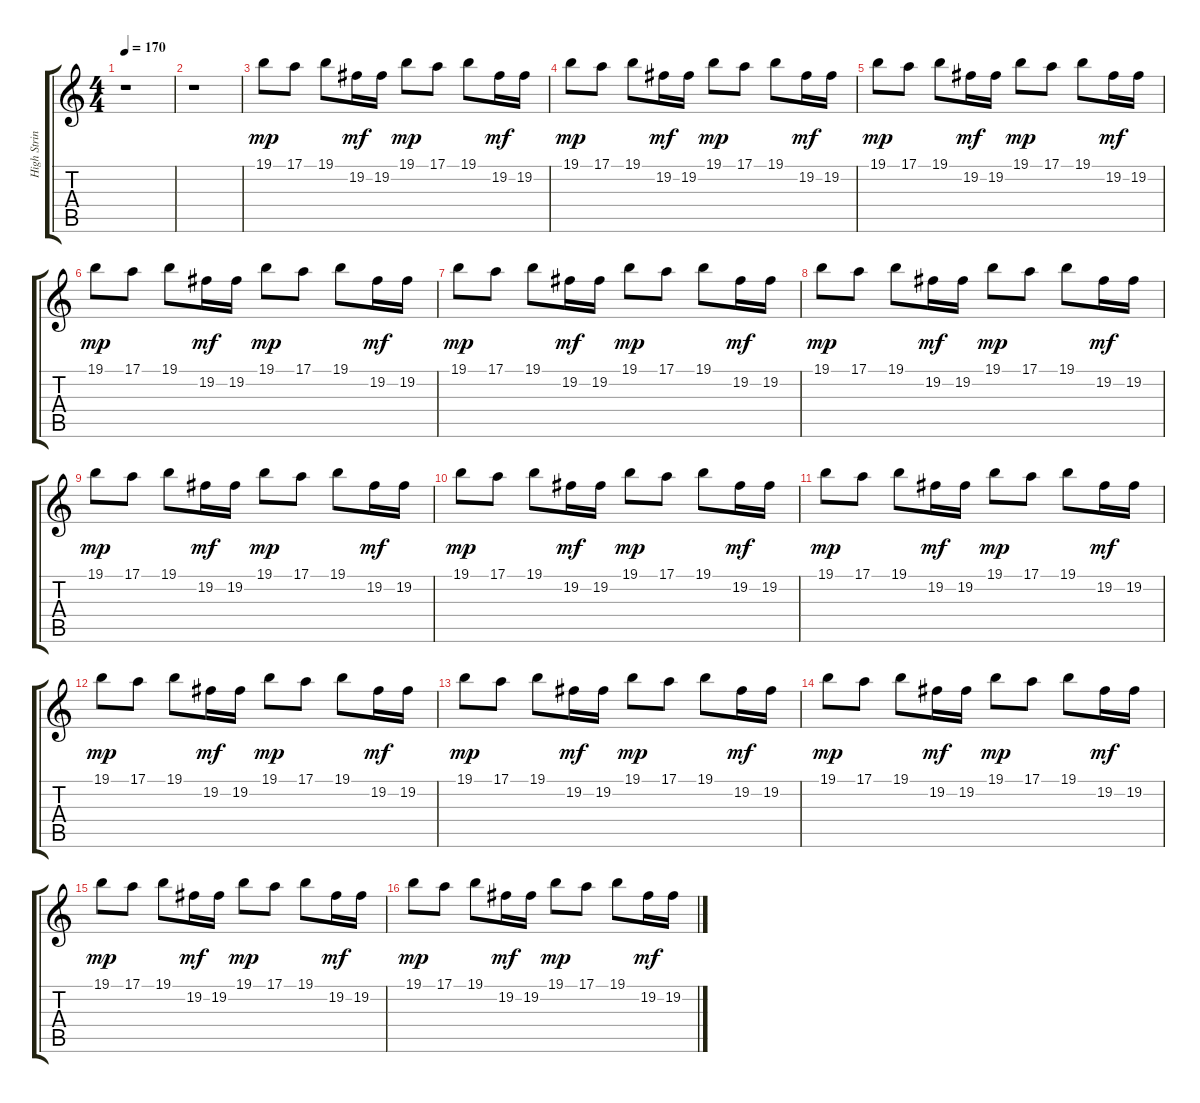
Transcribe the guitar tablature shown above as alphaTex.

\track ("High Strings" "High Strin") {instrument stringensemble1}
\staff {score tabs}
\tuning (E4 B3 G3 D3 A2 E2) {hide}
\ts (4 4)
\tempo 170
\clef g2
\ks c
r.1{dy mf} |
r.1 |
19.1.8{dy mp} 17.1.8 19.1.8 19.2.16{dy mf} 19.2.16 19.1.8{dy mp} 17.1.8 19.1.8 19.2.16{dy mf} 19.2.16 |
19.1.8{dy mp} 17.1.8 19.1.8 19.2.16{dy mf} 19.2.16 19.1.8{dy mp} 17.1.8 19.1.8 19.2.16{dy mf} 19.2.16 |
19.1.8{dy mp} 17.1.8 19.1.8 19.2.16{dy mf} 19.2.16 19.1.8{dy mp} 17.1.8 19.1.8 19.2.16{dy mf} 19.2.16 |
19.1.8{dy mp} 17.1.8 19.1.8 19.2.16{dy mf} 19.2.16 19.1.8{dy mp} 17.1.8 19.1.8 19.2.16{dy mf} 19.2.16 |
19.1.8{dy mp} 17.1.8 19.1.8 19.2.16{dy mf} 19.2.16 19.1.8{dy mp} 17.1.8 19.1.8 19.2.16{dy mf} 19.2.16 |
19.1.8{dy mp} 17.1.8 19.1.8 19.2.16{dy mf} 19.2.16 19.1.8{dy mp} 17.1.8 19.1.8 19.2.16{dy mf} 19.2.16 |
19.1.8{dy mp} 17.1.8 19.1.8 19.2.16{dy mf} 19.2.16 19.1.8{dy mp} 17.1.8 19.1.8 19.2.16{dy mf} 19.2.16 |
19.1.8{dy mp} 17.1.8 19.1.8 19.2.16{dy mf} 19.2.16 19.1.8{dy mp} 17.1.8 19.1.8 19.2.16{dy mf} 19.2.16 |
19.1.8{dy mp} 17.1.8 19.1.8 19.2.16{dy mf} 19.2.16 19.1.8{dy mp} 17.1.8 19.1.8 19.2.16{dy mf} 19.2.16 |
19.1.8{dy mp} 17.1.8 19.1.8 19.2.16{dy mf} 19.2.16 19.1.8{dy mp} 17.1.8 19.1.8 19.2.16{dy mf} 19.2.16 |
19.1.8{dy mp} 17.1.8 19.1.8 19.2.16{dy mf} 19.2.16 19.1.8{dy mp} 17.1.8 19.1.8 19.2.16{dy mf} 19.2.16 |
19.1.8{dy mp} 17.1.8 19.1.8 19.2.16{dy mf} 19.2.16 19.1.8{dy mp} 17.1.8 19.1.8 19.2.16{dy mf} 19.2.16 |
19.1.8{dy mp} 17.1.8 19.1.8 19.2.16{dy mf} 19.2.16 19.1.8{dy mp} 17.1.8 19.1.8 19.2.16{dy mf} 19.2.16 |
19.1.8{dy mp} 17.1.8 19.1.8 19.2.16{dy mf} 19.2.16 19.1.8{dy mp} 17.1.8 19.1.8 19.2.16{dy mf} 19.2.16
